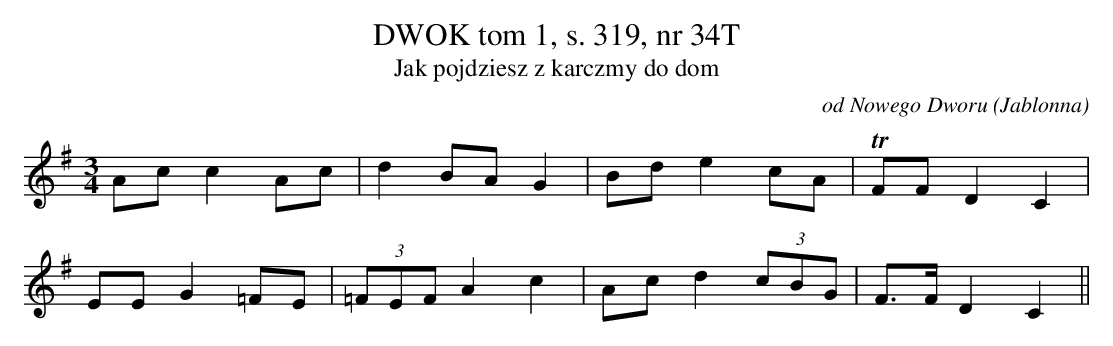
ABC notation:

X:1
T: DWOK tom 1, s. 319, nr 34T
T: Jak pojdziesz z karczmy do dom
O: od Nowego Dworu (Jablonna)
M: 3/4
L: 1/16
K: G
A2c2c4A2c2 | d4B2A2G4 | B2d2e4c2A2 | !trill!F2F2D4C4 |
E2E2G4=F2E2 | (3=F2E2F2A4c4 | A2c2d4(3c2B2G2 | F3FD4C4||
